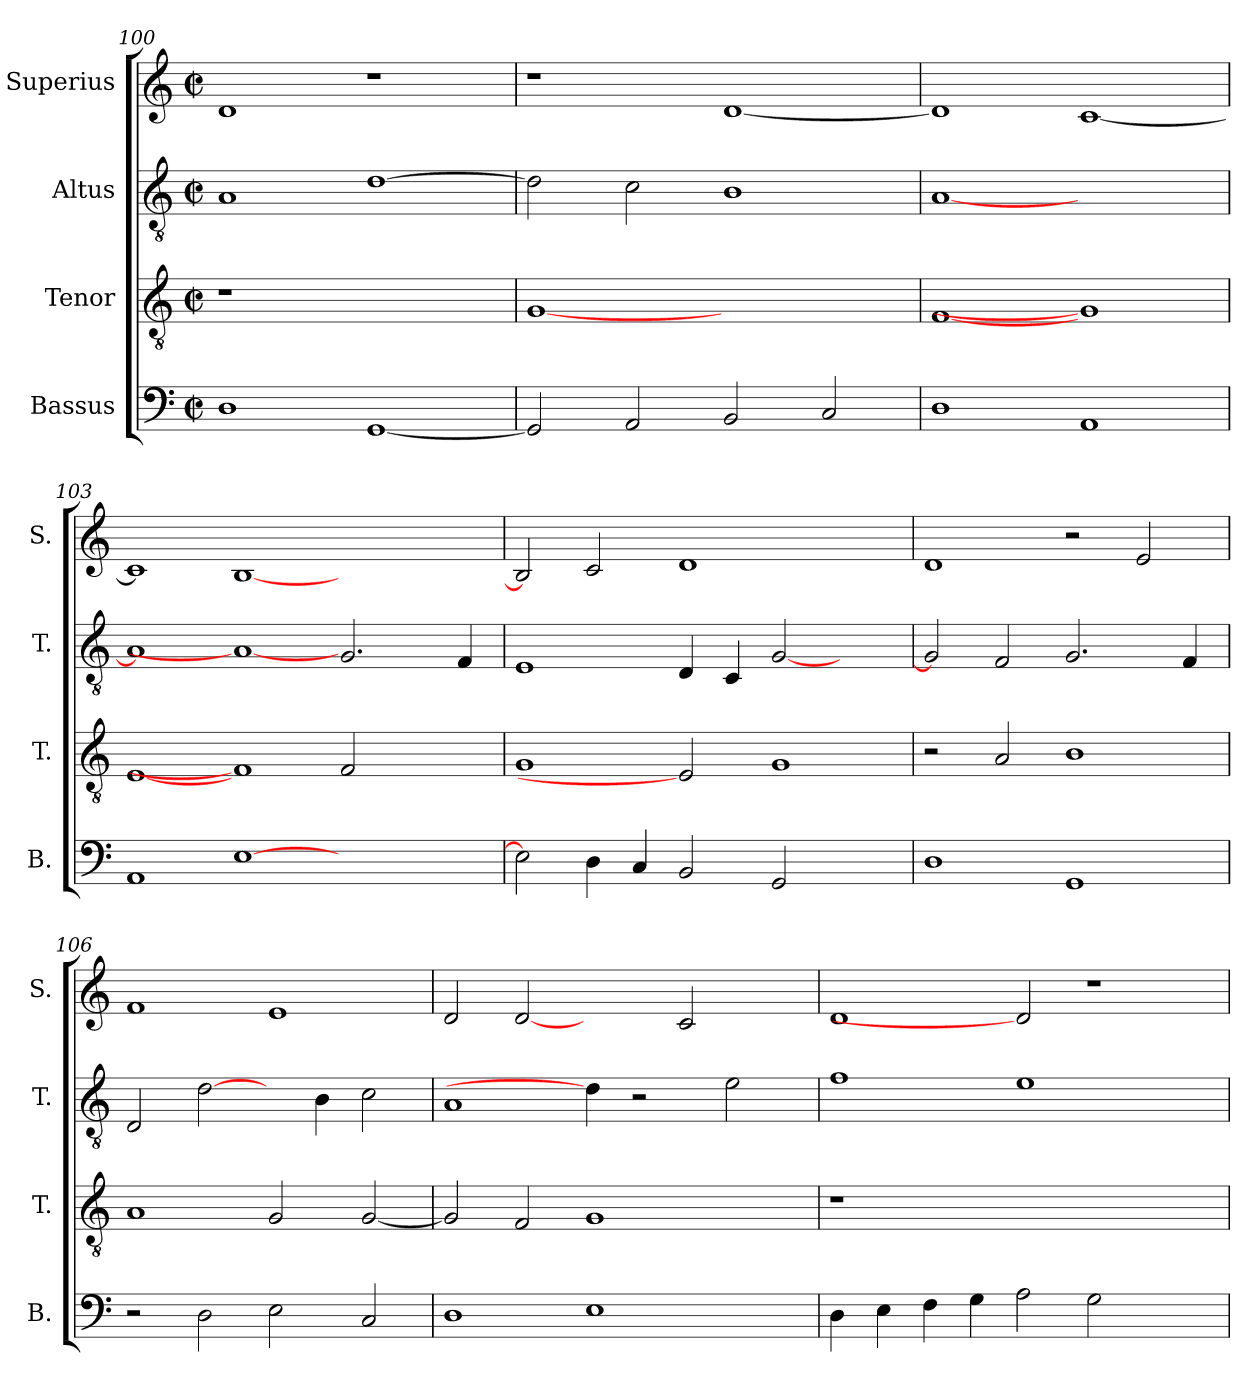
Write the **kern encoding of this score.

**kern	**kern	**kern	**kern
*part4	*part3	*part2	*part1
*staff4	*staff3	*staff2	*staff1
*I"Bassus	*I"Tenor	*I"Altus	*I"Superius
*I'B.	*I'T.	*I'T.	*I'S.
*clefF4	*clefGv2	*clefGv2	*clefG2
*	*ITrd7c12	*ITrd7c12	*
*k[]	*k[]	*k[]	*k[]
*C:	*C:	*C:	*C:
*M2/2	*M2/2	*M2/2	*M2/2
*met(c|)	*met(c|)	*met(c|)	*met(c|)
=100	=100	=100	=100
!	!LO:N:vis=1	!	!
1Di	1r	1AAi	1di
[<1GGi	1ryy	[>1Di	1r
=101	=101	=101	=101
2GGi/]	[1GGi	2Di\]	1r
2AAi/	.	2Ci\	.
2BBi/	1ryy	1BBi	[<1di
2Ci/	.	.	.
=102	=102	=102	=102
1Di	[1FFi	[<1AAi	1di]
1AAi	1GGi]	1ryy	[<1ci
!!LO:PB:g=z
=103	=103	=103	=103
1AAi	[1EEi	1AAi]	1ci]
[>1Ei	1FFi]	1AAi_	[<1Bi
1ryy	2FFi/	2.GGi/	1ryy
.	2ryy	.	.
.	.	4FFi/	.
=104	=104	=104	=104
2Ei\]	1GGi	1EEi	2Bi/]
4Di\	.	.	2ci/
4Ci/	.	.	.
2BBi/	2EEi]	4DDi/	1di
.	.	4CCi/	.
2GGi/	1GGi	[<2GGi/	.
2ryy	.	2ryy	2ryy
=105	=105	=105	=105
1Di	2r	2GGi/]	1di
.	2AAi/	2FFi/	.
1GGi	1BBi	2.GGi/	2r
.	.	.	2ei/
.	.	4FFi/	.
=106	=106	=106	=106
2r	1AAi	2DDi/	1fi
2Di\	.	[2Di\	.
2Ei\	2GGi/	4ryy	1ei
.	.	4BBi\	.
2Ci/	[<2GGi/	2Ci\	.
=107	=107	=107	=107
1Di	2GGi/]	1AAi	2di/
.	2FFi/	.	[2di
1Ei	1GGi	4Di\]	2ryy
.	.	2r	.
.	.	.	2ci/
.	.	2Ei\	.
4ryy	4ryy	.	4ryy
!!LO:LB:g=z
=108	=108	=108	=108
!	!LO:N:vis=1	!	!
4Di\	1r	1Fi	1di
4Ei\	.	.	.
4Fi\	.	.	.
4Gi\	.	.	.
2Ai\	1.ryy	1Ei	2di]
2Gi\	.	.	1r
2ryy	.	2ryy	.
=	=	=	=
*-	*-	*-	*-
